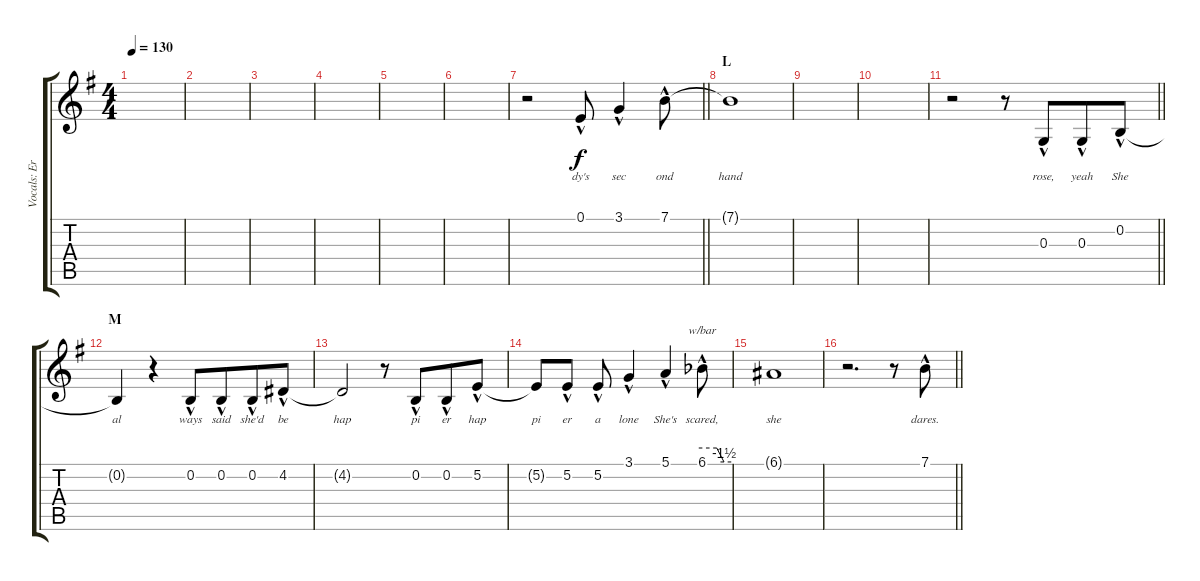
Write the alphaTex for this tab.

\track ("Vocals: Eric" "Vocals: Er") {instrument lead2sawtooth}
\staff {score tabs}
\tuning (E4 B3 G3 D3 A2 E2) {hide}
\ts (4 4)
\tempo 130
\clef g2
\ks g
|
|
|
|
|
|
\barLineRight lightlight
r.2 0.1{hac}.8{lyrics (0 "dy's") lyrics (1 "") lyrics (2 "") lyrics (3 "") lyrics (4 "")} 3.1{hac}.4{lyrics (0 "sec") lyrics (1 "") lyrics (2 "") lyrics (3 "") lyrics (4 "")} 7.1{hac}.8{lyrics (0 "ond") lyrics (1 "") lyrics (2 "") lyrics (3 "") lyrics (4 "")} |
\section ("" "L")
7.1{t}.1{lyrics (0 "hand") lyrics (1 "") lyrics (2 "") lyrics (3 "") lyrics (4 "")} |
|
|
\barLineRight lightlight
r.2 r.8 0.3{hac}.8{lyrics (0 "rose,") lyrics (1 "") lyrics (2 "") lyrics (3 "") lyrics (4 "") beam merge} 0.3{hac}.8{lyrics (0 "yeah") lyrics (1 "") lyrics (2 "") lyrics (3 "") lyrics (4 "")} 0.2{hac}.8{lyrics (0 "She") lyrics (1 "") lyrics (2 "") lyrics (3 "") lyrics (4 "")} |
\section ("" "M")
0.2{t}.4{lyrics (0 "al") lyrics (1 "") lyrics (2 "") lyrics (3 "") lyrics (4 "")} r.4 0.2{hac}.8{lyrics (0 "ways") lyrics (1 "") lyrics (2 "") lyrics (3 "") lyrics (4 "")} 0.2{hac}.8{lyrics (0 "said") lyrics (1 "") lyrics (2 "") lyrics (3 "") lyrics (4 "") beam merge} 0.2{hac}.8{lyrics (0 "she'd") lyrics (1 "") lyrics (2 "") lyrics (3 "") lyrics (4 "")} 4.2{hac}.8{lyrics (0 "be") lyrics (1 "") lyrics (2 "") lyrics (3 "") lyrics (4 "")} |
4.2{t}.2{lyrics (0 "hap") lyrics (1 "") lyrics (2 "") lyrics (3 "") lyrics (4 "")} r.8 0.2{hac}.8{lyrics (0 "pi") lyrics (1 "") lyrics (2 "") lyrics (3 "") lyrics (4 "") beam merge} 0.2{hac}.8{lyrics (0 "er") lyrics (1 "") lyrics (2 "") lyrics (3 "") lyrics (4 "")} 5.2{hac}.8{lyrics (0 "hap") lyrics (1 "") lyrics (2 "") lyrics (3 "") lyrics (4 "")} |
5.2{t}.8{lyrics (0 "pi") lyrics (1 "") lyrics (2 "") lyrics (3 "") lyrics (4 "")} 5.2{hac}.8{lyrics (0 "er") lyrics (1 "") lyrics (2 "") lyrics (3 "") lyrics (4 "")} 5.2{hac}.8{lyrics (0 "a") lyrics (1 "") lyrics (2 "") lyrics (3 "") lyrics (4 "")} 3.1{hac}.4{lyrics (0 "lone") lyrics (1 "") lyrics (2 "") lyrics (3 "") lyrics (4 "")} 5.1{hac}.4{lyrics (0 "She's") lyrics (1 "") lyrics (2 "") lyrics (3 "") lyrics (4 "")} 6.1{hac acc b}.8{tbe (custom default 0 0 30 0 45 -6 60 -6) lyrics (0 "scared,") lyrics (1 "") lyrics (2 "") lyrics (3 "") lyrics (4 "")} |
6.1{t}.1{lyrics (0 "she") lyrics (1 "") lyrics (2 "") lyrics (3 "") lyrics (4 "")} |
\barLineRight lightlight
r.2{d} r.8 7.1{hac}.8{lyrics (0 "dares.") lyrics (1 "") lyrics (2 "") lyrics (3 "") lyrics (4 "")}
